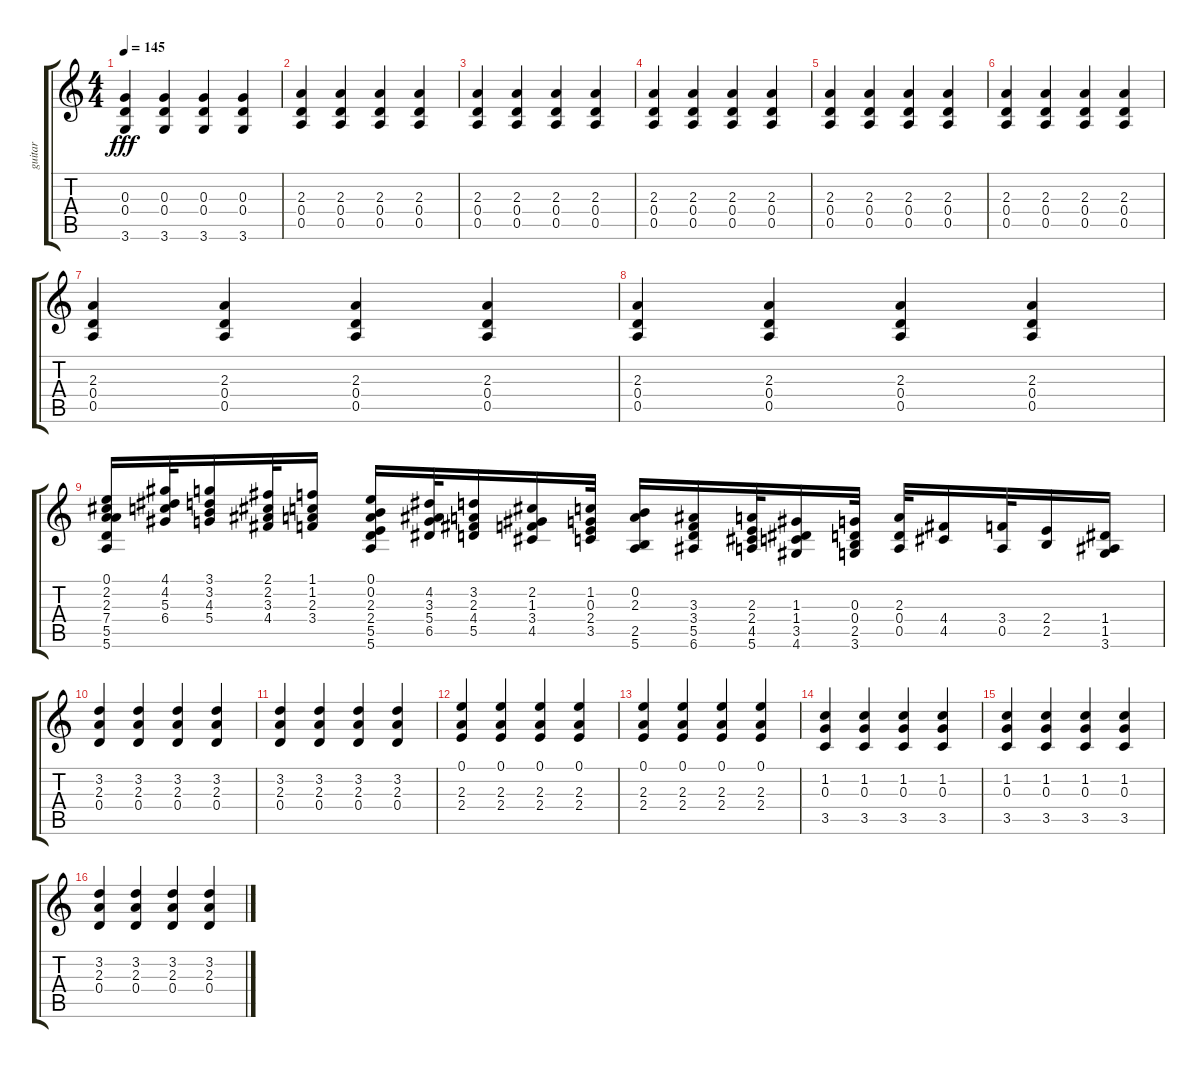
\track ("guitar" "guitar") {instrument overdrivenguitar}
\staff {score tabs}
\tuning (E4 B3 G3 D3 A2 E2) {hide}
\ts (4 4)
\tempo 145
\clef g2
\ks c
(0.3 0.4 3.6).4{dy fff} (0.3 0.4 3.6).4 (0.3 0.4 3.6).4 (0.3 0.4 3.6).4 |
(2.3 0.4 0.5).4 (2.3 0.4 0.5).4 (2.3 0.4 0.5).4 (2.3 0.4 0.5).4 |
(2.3 0.4 0.5).4 (2.3 0.4 0.5).4 (2.3 0.4 0.5).4 (2.3 0.4 0.5).4 |
(2.3 0.4 0.5).4 (2.3 0.4 0.5).4 (2.3 0.4 0.5).4 (2.3 0.4 0.5).4 |
(2.3 0.4 0.5).4 (2.3 0.4 0.5).4 (2.3 0.4 0.5).4 (2.3 0.4 0.5).4 |
(2.3 0.4 0.5).4 (2.3 0.4 0.5).4 (2.3 0.4 0.5).4 (2.3 0.4 0.5).4 |
(2.3 0.4 0.5).4 (2.3 0.4 0.5).4 (2.3 0.4 0.5).4 (2.3 0.4 0.5).4 |
(2.3 0.4 0.5).4 (2.3 0.4 0.5).4 (2.3 0.4 0.5).4 (2.3 0.4 0.5).4 |
(0.1 2.2 2.3 7.4 5.5 5.6).16 (4.1 4.2 5.3 6.4).32 (3.1 3.2 4.3 5.4).16 (2.1 2.2 3.3 4.4).32 (1.1 1.2 2.3 3.4).16 (0.1 0.2 2.3 2.4 5.5 5.6).16 (4.2 3.3 5.4 6.5).32 (3.2 2.3 4.4 5.5).16 (2.2 1.3 3.4 4.5).16 (1.2 0.3 2.4 3.5).32 (0.2 2.3 2.5 5.6).16 (3.3 3.4 5.5 6.6).16 (2.3 2.4 4.5 5.6).32 (1.3 1.4 3.5 4.6).16 (0.3 0.4 2.5 3.6).32 (2.3 0.4 0.5).32 (4.4 4.5).16 (3.4 0.5).32 (2.4 2.5).16 (1.4 1.5 3.6).16 |
(3.2 2.3 0.4).4 (3.2 2.3 0.4).4 (3.2 2.3 0.4).4 (3.2 2.3 0.4).4 |
(3.2 2.3 0.4).4 (3.2 2.3 0.4).4 (3.2 2.3 0.4).4 (3.2 2.3 0.4).4 |
(0.1 2.3 2.4).4 (0.1 2.3 2.4).4 (0.1 2.3 2.4).4 (0.1 2.3 2.4).4 |
(0.1 2.3 2.4).4 (0.1 2.3 2.4).4 (0.1 2.3 2.4).4 (0.1 2.3 2.4).4 |
(1.2 0.3 3.5).4 (1.2 0.3 3.5).4 (1.2 0.3 3.5).4 (1.2 0.3 3.5).4 |
(1.2 0.3 3.5).4 (1.2 0.3 3.5).4 (1.2 0.3 3.5).4 (1.2 0.3 3.5).4 |
(3.2 2.3 0.4).4 (3.2 2.3 0.4).4 (3.2 2.3 0.4).4 (3.2 2.3 0.4).4
